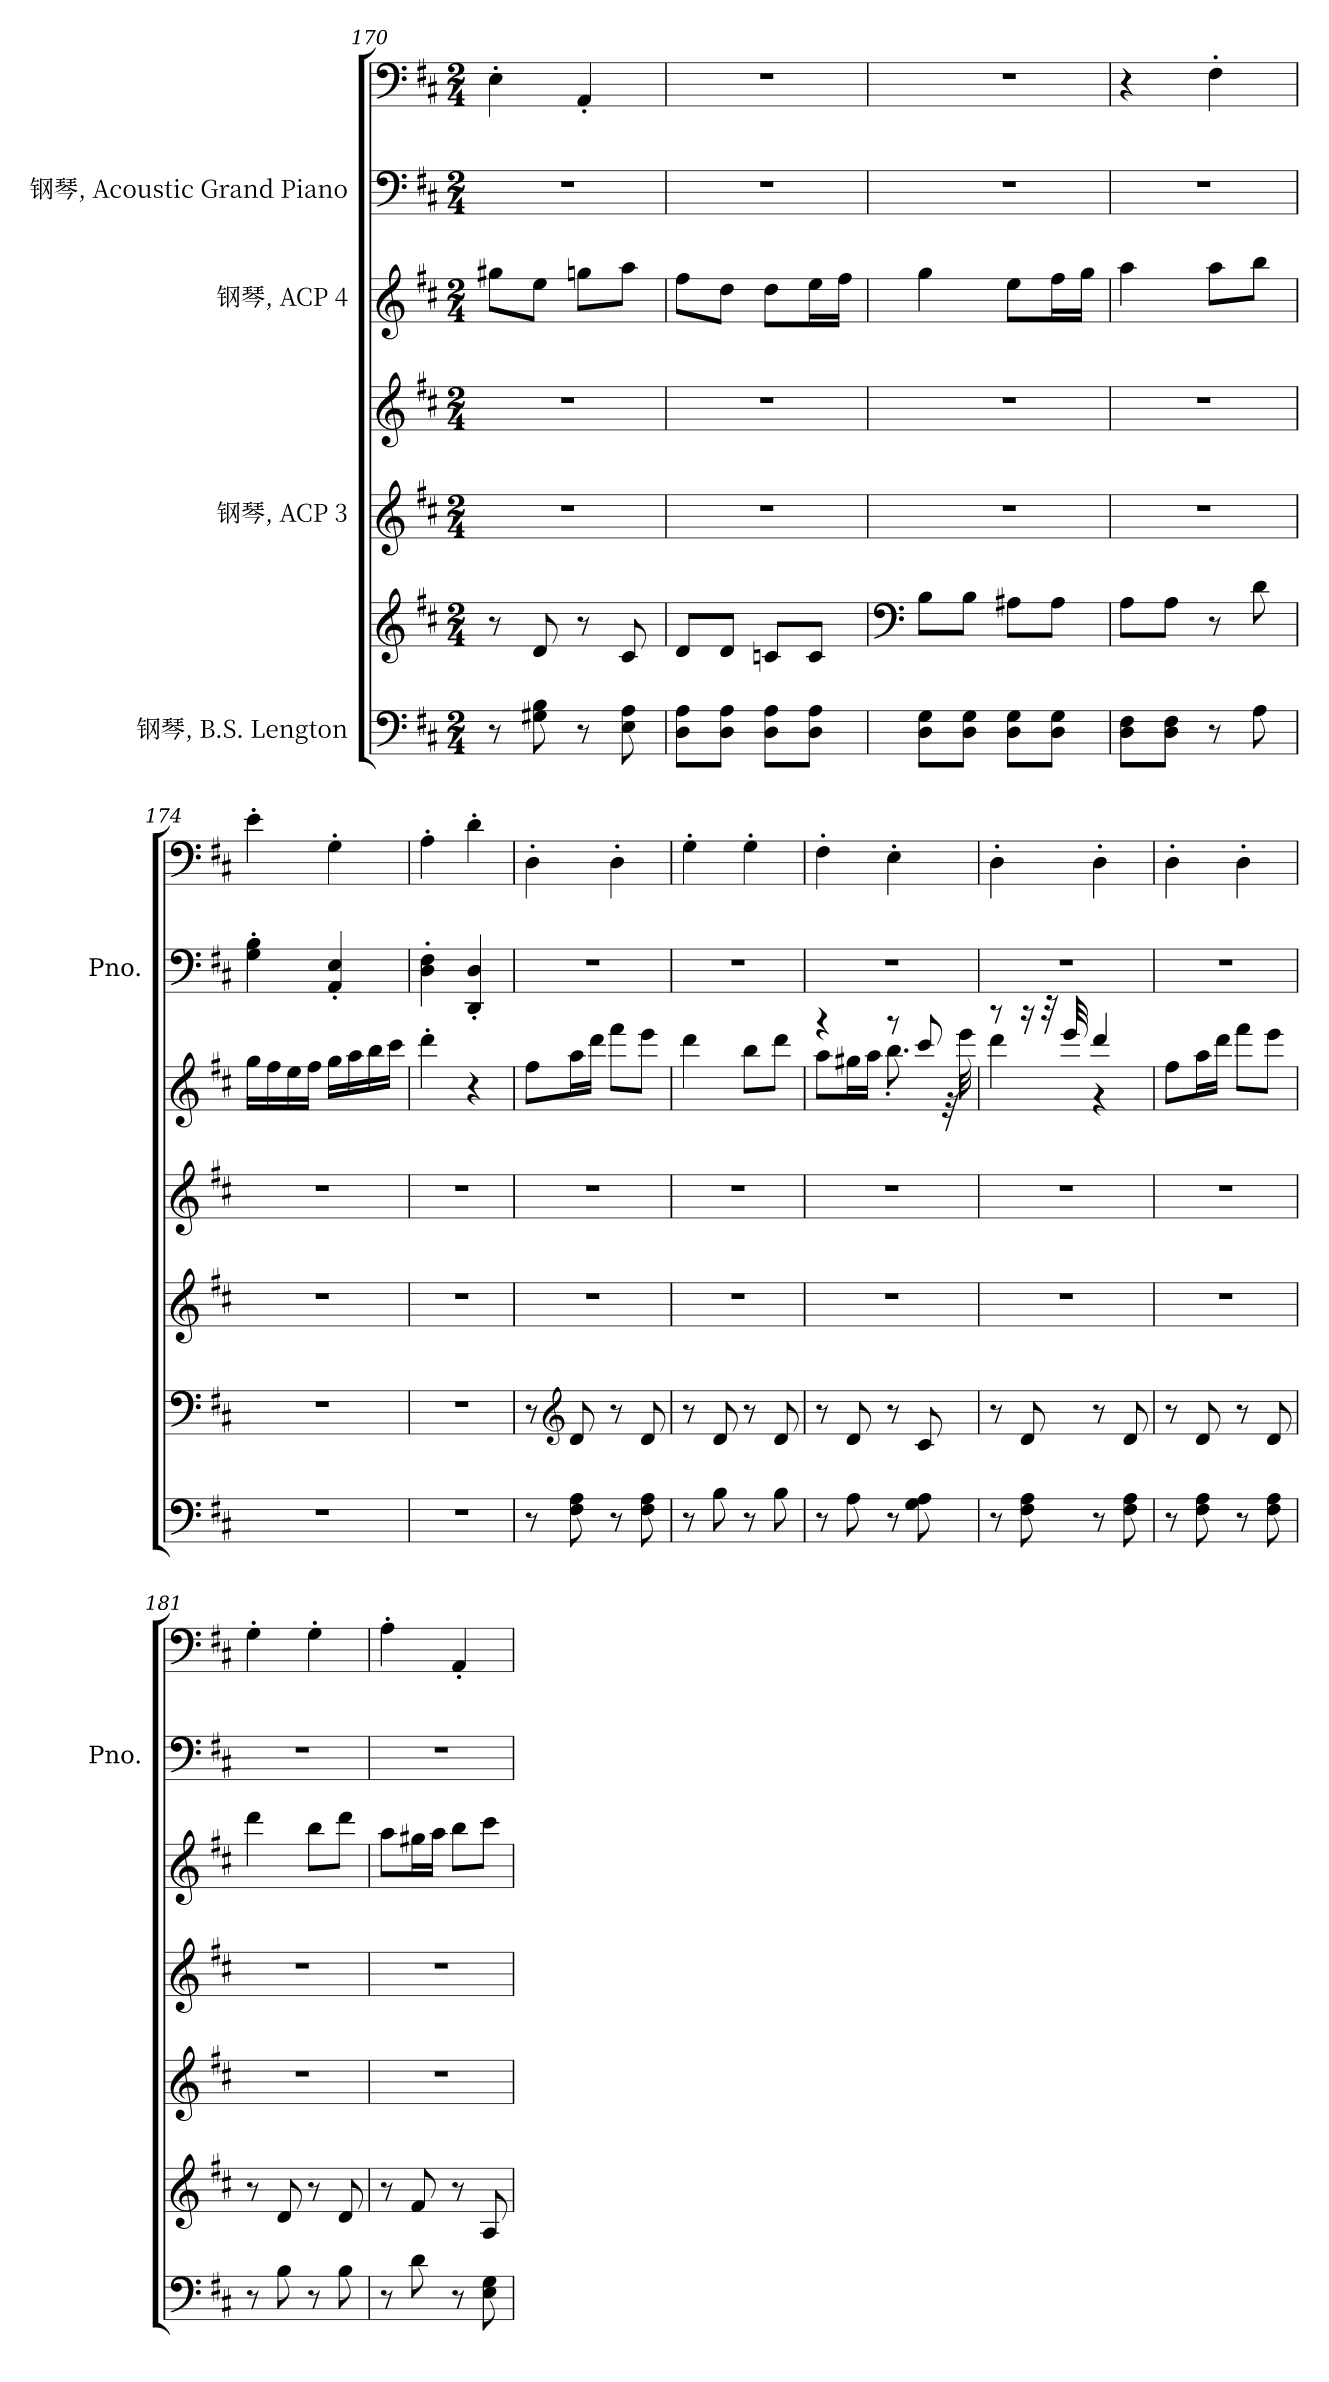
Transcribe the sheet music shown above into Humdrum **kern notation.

**kern	**kern	**kern	**kern	**kern	**kern	**kern
*part4	*part4	*part3	*part3	*part2	*part1	*part1
*staff7	*staff6	*staff5	*staff4	*staff3	*staff2	*staff1
*I"钢琴, B.S. Lengton	*	*I"钢琴, ACP 3	*	*I"钢琴, ACP 4	*I"钢琴, Acoustic Grand Piano	*
*	*	*	*	*	*I'Pno.	*
*clefF4	*clefG2	*clefG2	*clefG2	*clefG2	*clefF4	*clefF4
*k[f#c#]	*k[f#c#]	*k[f#c#]	*k[f#c#]	*k[f#c#]	*k[f#c#]	*k[f#c#]
*M2/4	*M2/4	*M2/4	*M2/4	*M2/4	*M2/4	*M2/4
=170	=170	=170	=170	=170	=170	=170
8r	8r	2r	2r	8gg#X\L	2r	4E'\
8G#X\ 8B\	8d/	.	.	8ee\J	.	.
8r	8r	.	.	8ggn\L	.	4AA'/
8E\ 8A\	8c#/	.	.	8aa\J	.	.
!!LO:PB:g=z
=171	=171	=171	=171	=171	=171	=171
8D\ 8A\L	8d/L	2r	2r	8ff#\L	2r	2r
8D\ 8A\J	8d/J	.	.	8dd\J	.	.
8D\ 8A\L	8cn/L	.	.	8dd\L	.	.
8D\ 8A\J	8c/J	.	.	16ee\L	.	.
.	.	.	.	16ff#\JJ	.	.
=172	=172	=172	=172	=172	=172	=172
*	*clefF4	*	*	*	*	*
8D\ 8G\L	8B\L	2r	2r	4gg\	2r	2r
8D\ 8G\J	8B\J	.	.	.	.	.
8D\ 8G\L	8A#X\L	.	.	8ee\L	.	.
8D\ 8G\J	8A#\J	.	.	16ff#\L	.	.
.	.	.	.	16gg\JJ	.	.
=173	=173	=173	=173	=173	=173	=173
8D\ 8F#\L	8A\L	2r	2r	4aa\	2r	4r
8D\ 8F#\J	8A\J	.	.	.	.	.
8r	8r	.	.	8aa\L	.	4F#'\
8A\	8d\	.	.	8bb\J	.	.
=174	=174	=174	=174	=174	=174	=174
2r	2r	2r	2r	16gg\LL	4G\' 4B\'	4e'\
.	.	.	.	16ff#\	.	.
.	.	.	.	16ee\	.	.
.	.	.	.	16ff#\JJ	.	.
.	.	.	.	16gg\LL	4AA/' 4E/'	4G'\
.	.	.	.	16aa\	.	.
.	.	.	.	16bb\	.	.
.	.	.	.	16ccc#\JJ	.	.
=175	=175	=175	=175	=175	=175	=175
2r	2r	2r	2r	4ddd'\	4D\' 4F#\'	4A'\
.	.	.	.	4r	4DD/' 4D/'	4d'\
=176	=176	=176	=176	=176	=176	=176
8r	8r	2r	2r	8ff#\L	2r	4D'\
*	*clefG2	*	*	*	*	*
8F#\ 8A\	8d/	.	.	16aa\L	.	.
.	.	.	.	16ddd\JJ	.	.
8r	8r	.	.	8fff#\L	.	4D'\
8F#\ 8A\	8d/	.	.	8eee\J	.	.
!!LO:PB:g=z
=177	=177	=177	=177	=177	=177	=177
8r	8r	2r	2r	4ddd\	2r	4G'\
8B\	8d/	.	.	.	.	.
8r	8r	.	.	8bb\L	.	4G'\
8B\	8d/	.	.	8ddd\J	.	.
=178	=178	=178	=178	=178	=178	=178
*	*	*	*	*^	*	*
8r	8r	2r	2r	4r	8aa\L	2r	4F#'\
8A\	8d/	.	.	.	16gg#X\L	.	.
.	.	.	.	.	16aa\JJ	.	.
8r	8r	.	.	8r	8.bb'\	.	4E'\
8G\ 8A\	8c#/	.	.	8ccc#/	.	.	.
.	.	.	.	.	32r	.	.
.	.	.	.	.	32eee\	.	.
=179	=179	=179	=179	=179	=179	=179	=179
8r	8r	2r	2r	8r	4ddd\	2r	4D'\
8F#\ 8A\	8d/	.	.	16r	.	.	.
.	.	.	.	32r	.	.	.
.	.	.	.	32eee/	.	.	.
8r	8r	.	.	4ddd/	4r	.	4D'\
8F#\ 8A\	8d/	.	.	.	.	.	.
*	*	*	*	*v	*v	*	*
=180	=180	=180	=180	=180	=180	=180
8r	8r	2r	2r	8ff#\L	2r	4D'\
8F#\ 8A\	8d/	.	.	16aa\L	.	.
.	.	.	.	16ddd\JJ	.	.
8r	8r	.	.	8fff#\L	.	4D'\
8F#\ 8A\	8d/	.	.	8eee\J	.	.
=181	=181	=181	=181	=181	=181	=181
8r	8r	2r	2r	4ddd\	2r	4G'\
8B\	8d/	.	.	.	.	.
8r	8r	.	.	8bb\L	.	4G'\
8B\	8d/	.	.	8ddd\J	.	.
!!LO:PB:g=z
=182	=182	=182	=182	=182	=182	=182
8r	8r	2r	2r	8aa\L	2r	4A'\
8d\	8f#/	.	.	16gg#X\L	.	.
.	.	.	.	16aa\JJ	.	.
8r	8r	.	.	8bb\L	.	4AA'/
8E\ 8G\	8A/	.	.	8ccc#\J	.	.
=	=	=	=	=	=	=
*-	*-	*-	*-	*-	*-	*-
